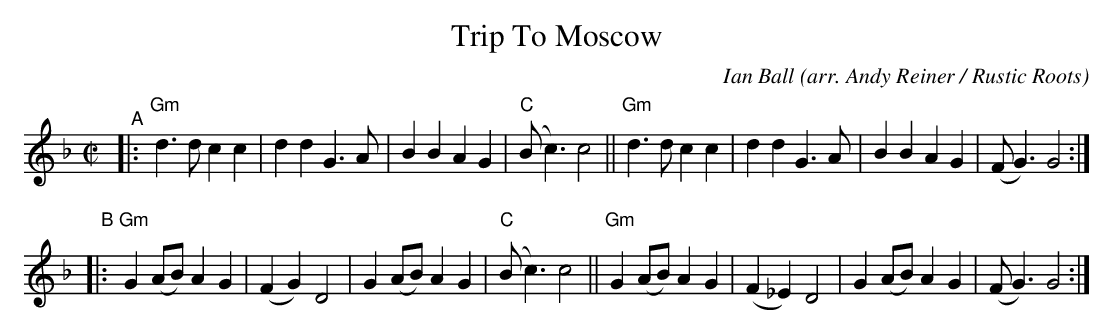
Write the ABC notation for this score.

X:1
T: Trip To Moscow
C: Ian Ball
O: arr. Andy Reiner / Rustic Roots
M: C|
L: 1/8
K: Gdor
"^A"|:\
"Gm"d3d c2c2 | d2d2 G3A | B2B2 A2G2 | "C"(Bc3) c4 ||\
"Gm"d3d c2c2 | d2d2 G3A | B2B2 A2G2 |    (FG3) G4 :|
"B"|:\
"Gm"G2(AB) A2G2 | (F2 G2) D4 | G2(AB) A2G2 | "C"(Bc3) c4 ||\
"Gm"G2(AB) A2G2 | (F2_E2) D4 | G2(AB) A2G2 |    (FG3) G4 :|
